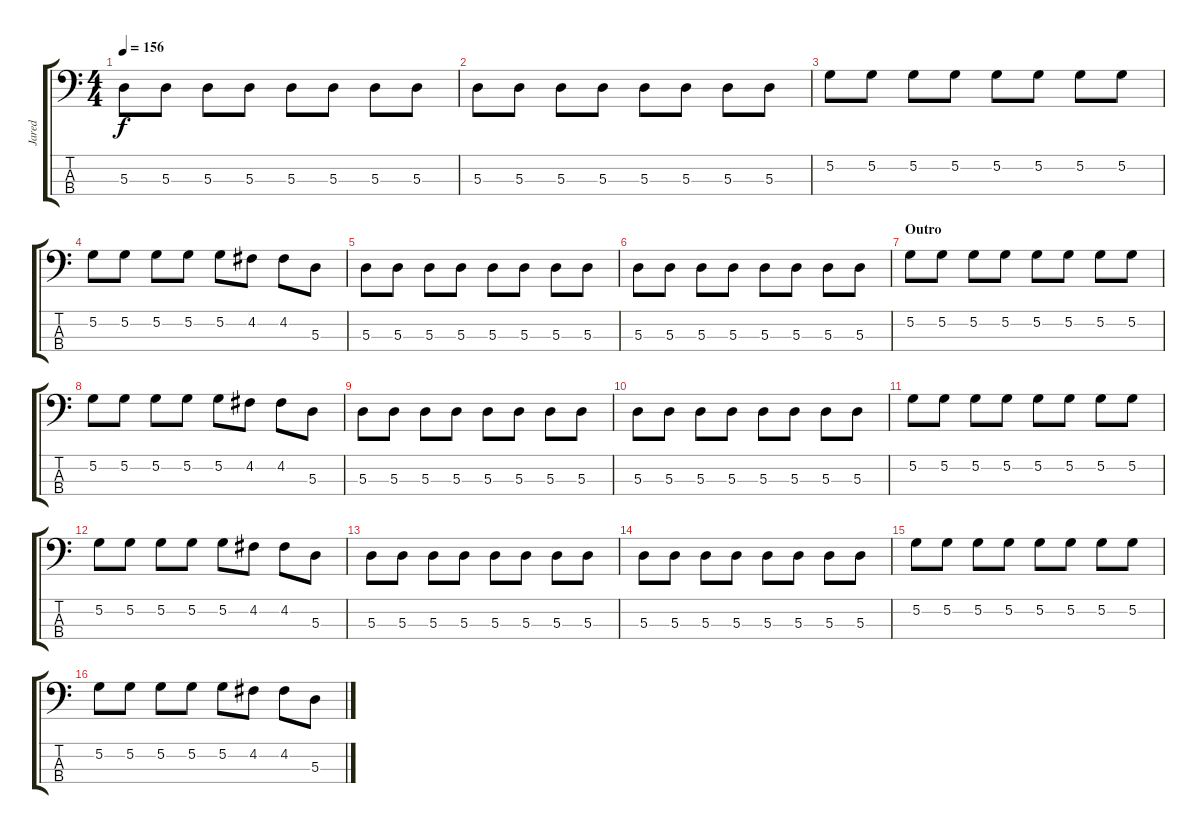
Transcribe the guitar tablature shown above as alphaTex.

\track ("Jared" "Jared") {instrument electricbassfinger}
\staff {score tabs}
\tuning (G2 D2 A1 E1) {hide}
\ts (4 4)
\tempo 156
\clef f4
\ks c
5.3.8{dy f} 5.3.8 5.3.8 5.3.8 5.3.8 5.3.8 5.3.8 5.3.8 |
5.3.8 5.3.8 5.3.8 5.3.8 5.3.8 5.3.8 5.3.8 5.3.8 |
5.2.8 5.2.8 5.2.8 5.2.8 5.2.8 5.2.8 5.2.8 5.2.8 |
5.2.8 5.2.8 5.2.8 5.2.8 5.2.8 4.2.8 4.2.8 5.3.8 |
5.3.8 5.3.8 5.3.8 5.3.8 5.3.8 5.3.8 5.3.8 5.3.8 |
5.3.8 5.3.8 5.3.8 5.3.8 5.3.8 5.3.8 5.3.8 5.3.8 |
\section ("" "Outro")
5.2.8 5.2.8 5.2.8 5.2.8 5.2.8 5.2.8 5.2.8 5.2.8 |
5.2.8 5.2.8 5.2.8 5.2.8 5.2.8 4.2.8 4.2.8 5.3.8 |
5.3.8 5.3.8 5.3.8 5.3.8 5.3.8 5.3.8 5.3.8 5.3.8 |
5.3.8 5.3.8 5.3.8 5.3.8 5.3.8 5.3.8 5.3.8 5.3.8 |
5.2.8 5.2.8 5.2.8 5.2.8 5.2.8 5.2.8 5.2.8 5.2.8 |
5.2.8 5.2.8 5.2.8 5.2.8 5.2.8 4.2.8 4.2.8 5.3.8 |
5.3.8 5.3.8 5.3.8 5.3.8 5.3.8 5.3.8 5.3.8 5.3.8 |
5.3.8 5.3.8 5.3.8 5.3.8 5.3.8 5.3.8 5.3.8 5.3.8 |
5.2.8 5.2.8 5.2.8 5.2.8 5.2.8 5.2.8 5.2.8 5.2.8 |
5.2.8 5.2.8 5.2.8 5.2.8 5.2.8 4.2.8 4.2.8 5.3.8
